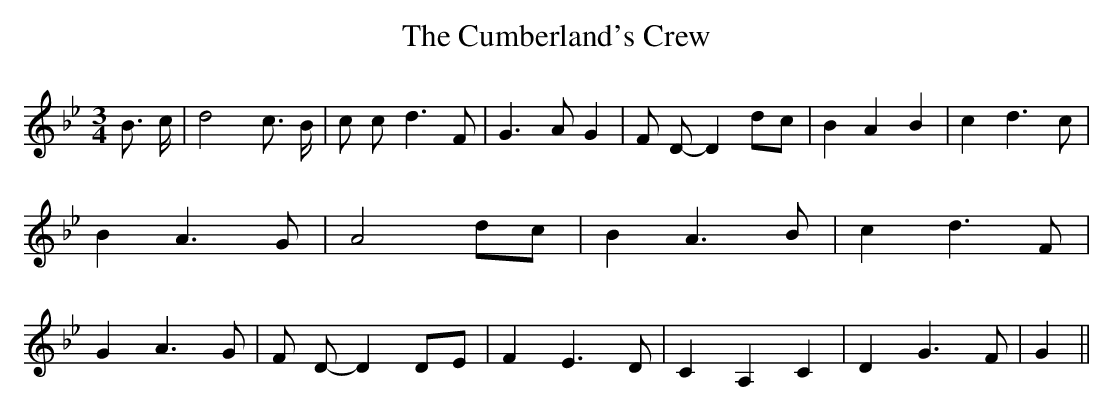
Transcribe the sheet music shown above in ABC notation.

X:1
T:The Cumberland's Crew
M:3/4
L:1/4
K:Bb
 B3/4 c/4| d2 c3/4 B/4| c/2 c/2- d3/2 F/2| G3/2 A/2 G| F/2 D/2- D d/2c/2|\
 B A B| c d3/2 c/2| B A3/2 G/2| A2d/2-c/2| B A3/2 B/2| c d3/2 F/2|\
 G A3/2 G/2| F/2 D/2- D D/2E/2| F E3/2 D/2| C A, C| D G3/2 F/2| G||\
